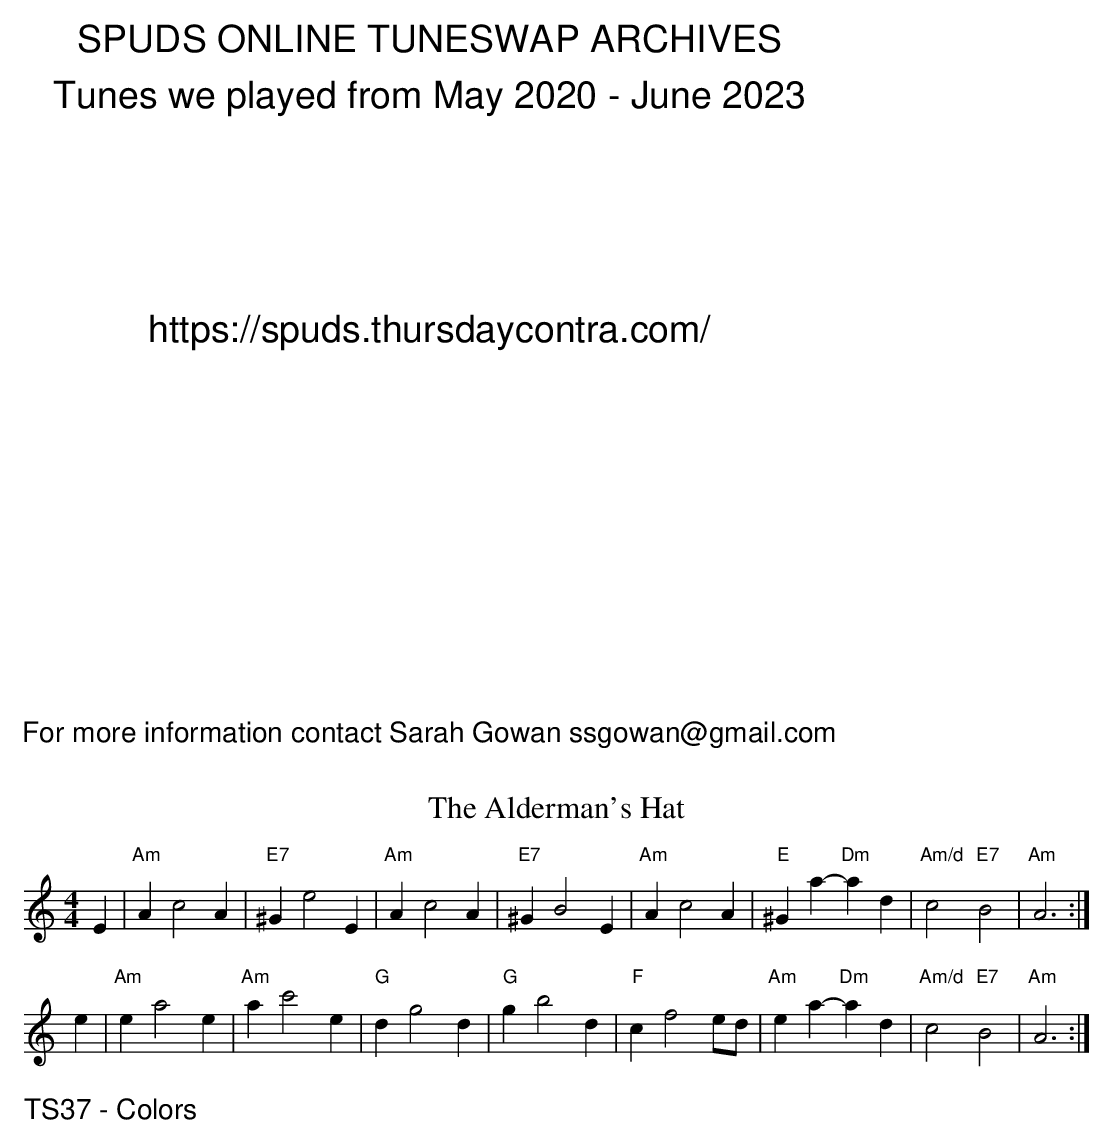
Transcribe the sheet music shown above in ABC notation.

X:1
T:Alderman's Hat, The
M:4/4
L:1/4
K:Am
E|"Am"Ac2A|"E7"^Ge2E|"Am"Ac2A|"E7"^GB2E|\
"Am"Ac2A|"E"^Ga -"Dm"ad|"Am/d"c2 "E7"B2|"Am"A3:|
e|"Am"ea2e|"Am"ac'2e|"G"dg2d|"G"gb2d|\
"F"cf2e/2d/2|"Am"ea -"Dm"ad|"Am/d"c2 "E7"B2|"Am"A3:|
